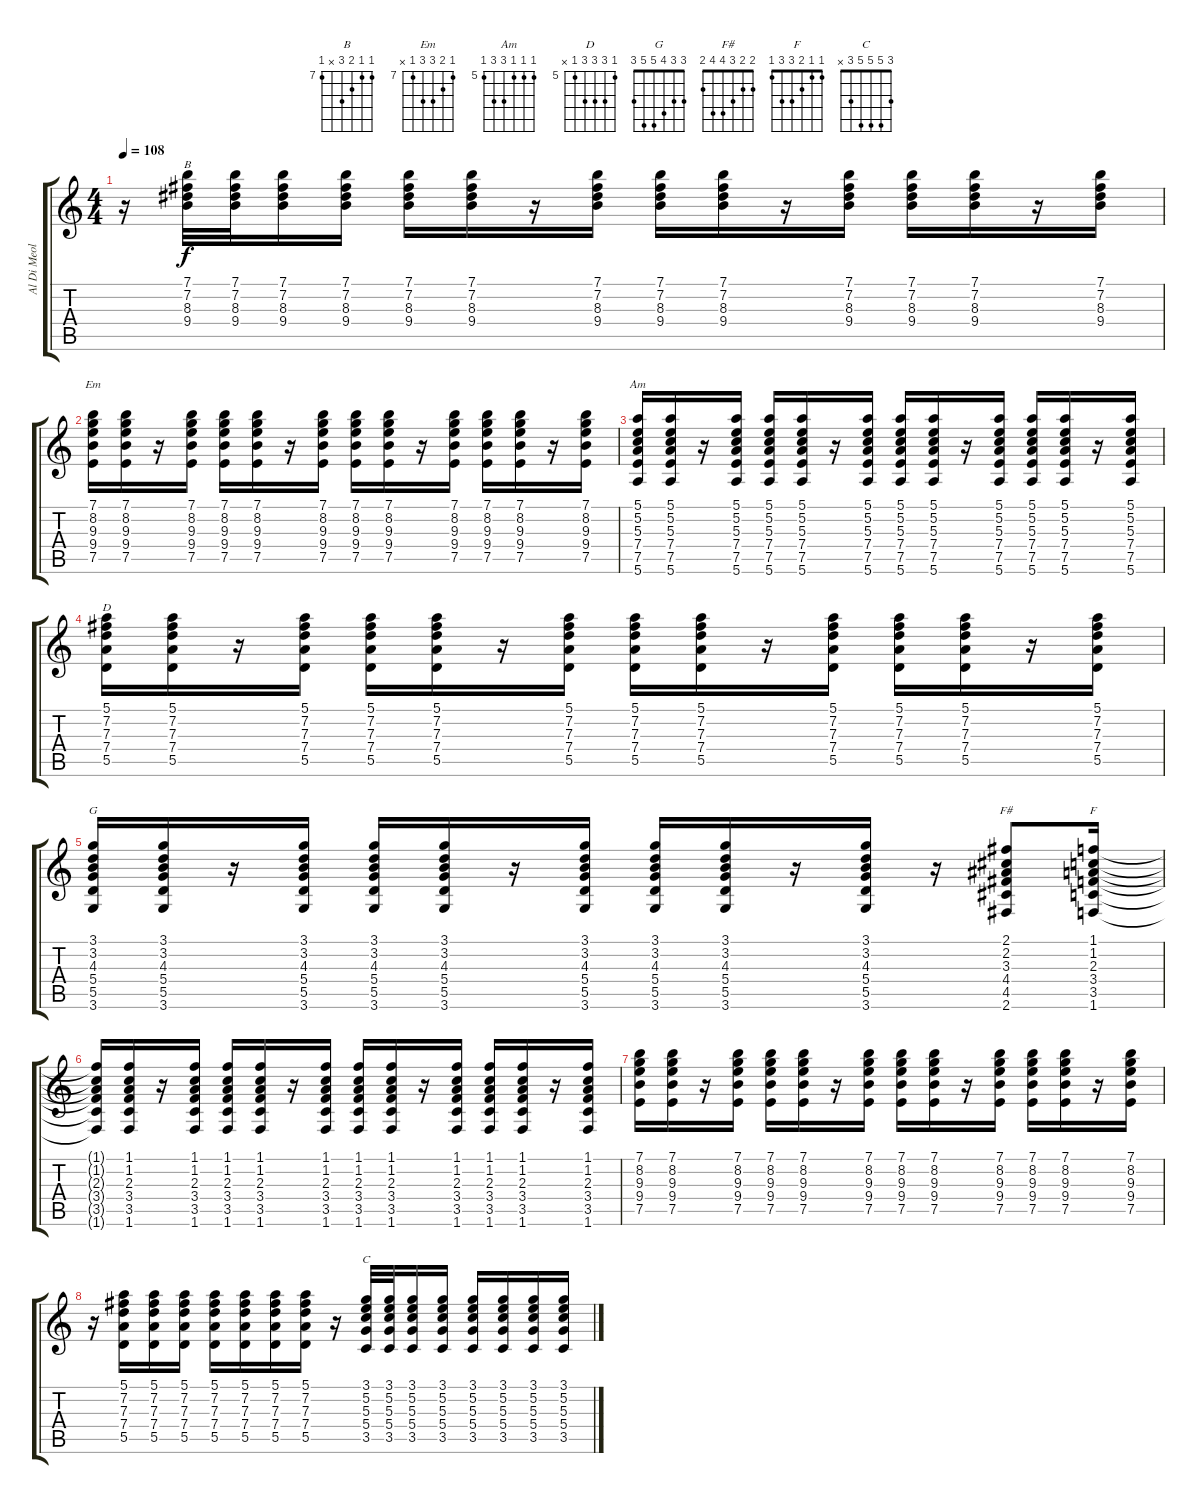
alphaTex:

\track ("Al Di Meola" "Al Di Meol") {instrument acousticguitarnylon}
\staff {score tabs}
\tuning (E4 B3 G3 D3 A2 E2) {hide}
\chord ("B" 7 7 8 9 x 7) {firstfret 7}
\chord ("Em" 7 8 9 9 7 x) {firstfret 7}
\chord ("Am" 5 5 5 7 7 5) {firstfret 5}
\chord ("D" 5 7 7 7 5 x) {firstfret 5}
\chord ("G" 3 3 4 5 5 3)
\chord ("F#" 2 2 3 4 4 2)
\chord ("F" 1 1 2 3 3 1)
\chord ("C" 3 5 5 5 3 x)
\ts (4 4)
\tempo 108
\clef g2
\ks c
r.16{dy f volume 11} (7.1 7.2 8.3 9.4).32{ch "B" volume 11} (7.1 7.2 8.3 9.4).32 (7.1 7.2 8.3 9.4).16 (7.1 7.2 8.3 9.4).16 (7.1 7.2 8.3 9.4).16 (7.1 7.2 8.3 9.4).16 r.16 (7.1 7.2 8.3 9.4).16 (7.1 7.2 8.3 9.4).16 (7.1 7.2 8.3 9.4).16 r.16 (7.1 7.2 8.3 9.4).16 (7.1 7.2 8.3 9.4).16 (7.1 7.2 8.3 9.4).16 r.16 (7.1 7.2 8.3 9.4).16 |
(7.1 8.2 9.3 9.4 7.5).16{ch "Em" volume 11} (7.1 8.2 9.3 9.4 7.5).16 r.16 (7.1 8.2 9.3 9.4 7.5).16 (7.1 8.2 9.3 9.4 7.5).16 (7.1 8.2 9.3 9.4 7.5).16 r.16 (7.1 8.2 9.3 9.4 7.5).16 (7.1 8.2 9.3 9.4 7.5).16 (7.1 8.2 9.3 9.4 7.5).16 r.16 (7.1 8.2 9.3 9.4 7.5).16 (7.1 8.2 9.3 9.4 7.5).16 (7.1 8.2 9.3 9.4 7.5).16 r.16 (7.1 8.2 9.3 9.4 7.5).16 |
(5.1 5.2 5.3 7.4 7.5 5.6).16{ch "Am" volume 11} (5.1 5.2 5.3 7.4 7.5 5.6).16 r.16 (5.1 5.2 5.3 7.4 7.5 5.6).16 (5.1 5.2 5.3 7.4 7.5 5.6).16 (5.1 5.2 5.3 7.4 7.5 5.6).16 r.16 (5.1 5.2 5.3 7.4 7.5 5.6).16 (5.1 5.2 5.3 7.4 7.5 5.6).16 (5.1 5.2 5.3 7.4 7.5 5.6).16 r.16 (5.1 5.2 5.3 7.4 7.5 5.6).16 (5.1 5.2 5.3 7.4 7.5 5.6).16 (5.1 5.2 5.3 7.4 7.5 5.6).16 r.16 (5.1 5.2 5.3 7.4 7.5 5.6).16 |
(5.1 7.2 7.3 7.4 5.5).16{ch "D" volume 11} (5.1 7.2 7.3 7.4 5.5).16 r.16 (5.1 7.2 7.3 7.4 5.5).16 (5.1 7.2 7.3 7.4 5.5).16 (5.1 7.2 7.3 7.4 5.5).16 r.16 (5.1 7.2 7.3 7.4 5.5).16 (5.1 7.2 7.3 7.4 5.5).16 (5.1 7.2 7.3 7.4 5.5).16 r.16 (5.1 7.2 7.3 7.4 5.5).16 (5.1 7.2 7.3 7.4 5.5).16 (5.1 7.2 7.3 7.4 5.5).16 r.16 (5.1 7.2 7.3 7.4 5.5).16 |
(3.1 3.2 4.3 5.4 5.5 3.6).16{ch "G" volume 11} (3.1 3.2 4.3 5.4 5.5 3.6).16 r.16 (3.1 3.2 4.3 5.4 5.5 3.6).16 (3.1 3.2 4.3 5.4 5.5 3.6).16 (3.1 3.2 4.3 5.4 5.5 3.6).16 r.16 (3.1 3.2 4.3 5.4 5.5 3.6).16 (3.1 3.2 4.3 5.4 5.5 3.6).16 (3.1 3.2 4.3 5.4 5.5 3.6).16 r.16 (3.1 3.2 4.3 5.4 5.5 3.6).16 r.16 (2.1 2.2 3.3 4.4 4.5 2.6).8{ch "F#"} (1.1 1.2 2.3 3.4 3.5 1.6).16{ch "F"} |
(1.1{t} 1.2{t} 2.3{t} 3.4{t} 3.5{t} 1.6{t}).16 (1.1 1.2 2.3 3.4 3.5 1.6).16{volume 11} r.16 (1.1 1.2 2.3 3.4 3.5 1.6).16 (1.1 1.2 2.3 3.4 3.5 1.6).16 (1.1 1.2 2.3 3.4 3.5 1.6).16 r.16 (1.1 1.2 2.3 3.4 3.5 1.6).16 (1.1 1.2 2.3 3.4 3.5 1.6).16 (1.1 1.2 2.3 3.4 3.5 1.6).16 r.16 (1.1 1.2 2.3 3.4 3.5 1.6).16 (1.1 1.2 2.3 3.4 3.5 1.6).16 (1.1 1.2 2.3 3.4 3.5 1.6).16 r.16 (1.1 1.2 2.3 3.4 3.5 1.6).16 |
(7.1 8.2 9.3 9.4 7.5).16{volume 11} (7.1 8.2 9.3 9.4 7.5).16 r.16 (7.1 8.2 9.3 9.4 7.5).16 (7.1 8.2 9.3 9.4 7.5).16 (7.1 8.2 9.3 9.4 7.5).16 r.16 (7.1 8.2 9.3 9.4 7.5).16 (7.1 8.2 9.3 9.4 7.5).16 (7.1 8.2 9.3 9.4 7.5).16 r.16 (7.1 8.2 9.3 9.4 7.5).16 (7.1 8.2 9.3 9.4 7.5).16 (7.1 8.2 9.3 9.4 7.5).16 r.16 (7.1 8.2 9.3 9.4 7.5).16 |
r.16{volume 11} (5.1 7.2 7.3 7.4 5.5).16 (5.1 7.2 7.3 7.4 5.5).16 (5.1 7.2 7.3 7.4 5.5).16 (5.1 7.2 7.3 7.4 5.5).16 (5.1 7.2 7.3 7.4 5.5).16 (5.1 7.2 7.3 7.4 5.5).16 (5.1 7.2 7.3 7.4 5.5).16 r.16 (3.1 5.2 5.3 5.4 3.5).32{ch "C"} (3.1 5.2 5.3 5.4 3.5).32 (3.1 5.2 5.3 5.4 3.5).16 (3.1 5.2 5.3 5.4 3.5).16 (3.1 5.2 5.3 5.4 3.5).16 (3.1 5.2 5.3 5.4 3.5).16 (3.1 5.2 5.3 5.4 3.5).16 (3.1 5.2 5.3 5.4 3.5).16
